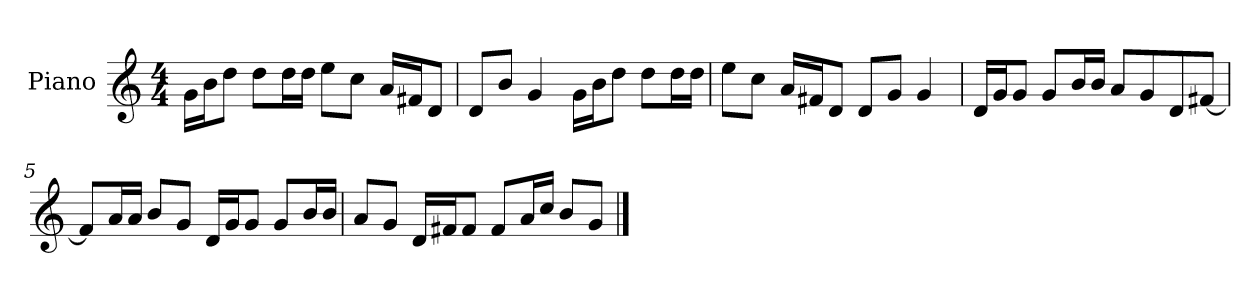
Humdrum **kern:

**kern
*part1
*staff1
*I"Piano
*I'P-no
*clefG2
*k[]
*M4/4
*MM90
=1
16g\LL
16b\J
8dd\J
8dd\L
16dd\L
16dd\JJ
8ee\L
8cc\J
16a/LL
16f#X/J
8d/J
=2
8d/L
8b/J
4g/
16g\LL
16b\J
8dd\J
8dd\L
16dd\L
16dd\JJ
=3
8ee\L
8cc\J
16a/LL
16f#X/J
8d/J
8d/L
8g/J
4g/
=4
16d/LL
16g/J
8g/J
8g/L
16b/L
16b/JJ
8a/L
8g/
8d/
[8f#X/J
!!LO:LB:g=z
=5
8f#/L]
16a/L
16a/JJ
8b/L
8g/J
16d/LL
16g/J
8g/J
8g/L
16b/L
16b/JJ
=6
8a/L
8g/J
16d/LL
16f#X/J
8f#/J
8f#/L
16a/L
16cc/JJ
8b/L
8g/J
==
*-
